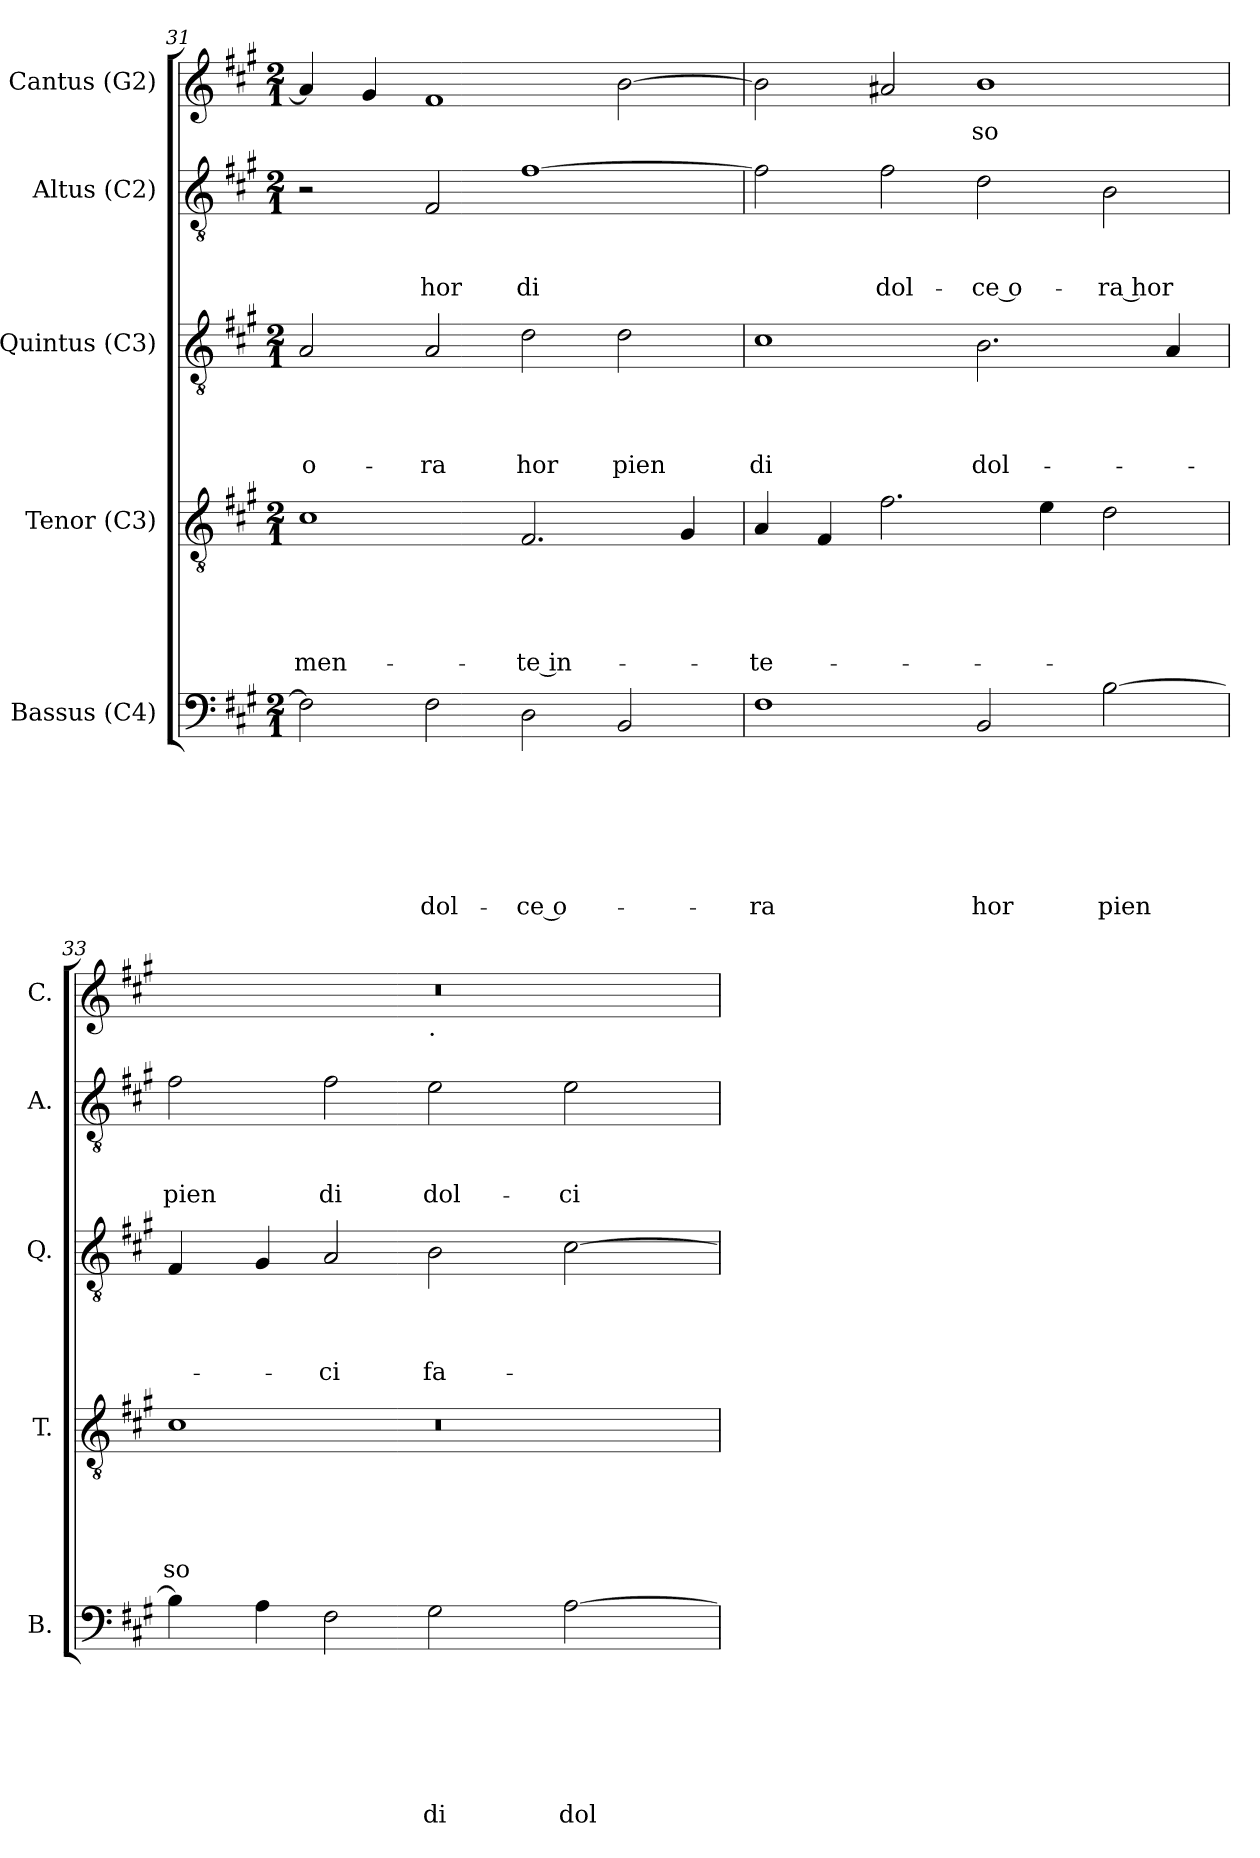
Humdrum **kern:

**kern	**text	**text	**text	**text	**text	**text	**text	**kern	**text	**text	**text	**text	**text	**kern	**text	**text	**text	**text	**kern	**text	**text	**text	**kern	**text
*part5	*part5	*part5	*part5	*part5	*part5	*part5	*part5	*part4	*part4	*part4	*part4	*part4	*part4	*part3	*part3	*part3	*part3	*part3	*part2	*part2	*part2	*part2	*part1	*part1
*staff5	*staff5	*staff5	*staff5	*staff5	*staff5	*staff5	*staff5	*staff4	*staff4	*staff4	*staff4	*staff4	*staff4	*staff3	*staff3	*staff3	*staff3	*staff3	*staff2	*staff2	*staff2	*staff2	*staff1	*staff1
*I"Bassus (C4)	*	*	*	*	*	*	*	*I"Tenor (C3)	*	*	*	*	*	*I"Quintus (C3)	*	*	*	*	*I"Altus (C2)	*	*	*	*I"Cantus (G2)	*
*I'B.	*	*	*	*	*	*	*	*I'T.	*	*	*	*	*	*I'Q.	*	*	*	*	*I'A.	*	*	*	*I'C.	*
*clefF4	*	*	*	*	*	*	*	*clefGv2	*	*	*	*	*	*clefGv2	*	*	*	*	*clefGv2	*	*	*	*clefG2	*
*k[f#c#g#]	*	*	*	*	*	*	*	*k[f#c#g#]	*	*	*	*	*	*k[f#c#g#]	*	*	*	*	*k[f#c#g#]	*	*	*	*k[f#c#g#]	*
*A:	*	*	*	*	*	*	*	*A:	*	*	*	*	*	*A:	*	*	*	*	*A:	*	*	*	*A:	*
*M2/1	*	*	*	*	*	*	*	*M2/1	*	*	*	*	*	*M2/1	*	*	*	*	*M2/1	*	*	*	*M2/1	*
=31	=31	=31	=31	=31	=31	=31	=31	=31	=31	=31	=31	=31	=31	=31	=31	=31	=31	=31	=31	=31	=31	=31	=31	=31
!	!	!	!	!	!	!	!	!	!	!	!	!	!LO:LY:b	!	!	!	!	!LO:LY:b	!	!	!	!	!	!
2F#\]	.	.	.	.	.	.	.	1c#	.	.	.	.	-men-	2A/	.	.	.	o-	2r	.	.	.	4a/]	.
.	.	.	.	.	.	.	.	.	.	.	.	.	.	.	.	.	.	.	.	.	.	.	4g#/	.
!	!	!	!	!	!	!	!LO:LY:b	!	!	!	!	!	!	!	!	!	!	!LO:LY:b	!	!	!	!LO:LY:b	!	!
2F#\	.	.	.	.	.	.	dol-	.	.	.	.	.	.	2A/	.	.	.	-ra	2F#/	.	.	hor	1f#	.
!	!	!	!	!	!	!	!LO:LY:b	!	!	!	!	!	!LO:LY:b	!	!	!	!	!LO:LY:b	!	!	!	!LO:LY:b	!	!
2D\	.	.	.	.	.	.	-ce o-	2.F#/	.	.	.	.	-te in-	2d\	.	.	.	hor	[>1f#	.	.	di	.	.
!	!	!	!	!	!	!	!	!	!	!	!	!	!	!	!	!	!	!LO:LY:b	!	!	!	!	!	!
2BB/	.	.	.	.	.	.	.	.	.	.	.	.	.	2d\	.	.	.	pien	.	.	.	.	[>2b\	.
.	.	.	.	.	.	.	.	4G#/	.	.	.	.	.	.	.	.	.	.	.	.	.	.	.	.
=32	=32	=32	=32	=32	=32	=32	=32	=32	=32	=32	=32	=32	=32	=32	=32	=32	=32	=32	=32	=32	=32	=32	=32	=32
!	!	!	!	!	!	!	!LO:LY:b	!	!	!	!	!	!LO:LY:b	!	!	!	!	!LO:LY:b	!	!	!	!	!	!
1F#	.	.	.	.	.	.	-ra	4A/	.	.	.	.	-te-	1c#	.	.	.	di	2f#\]	.	.	.	2b\]	.
.	.	.	.	.	.	.	.	4F#/	.	.	.	.	.	.	.	.	.	.	.	.	.	.	.	.
!	!	!	!	!	!	!	!	!	!	!	!	!	!	!	!	!	!	!	!	!	!	!LO:LY:b	!	!
.	.	.	.	.	.	.	.	2.f#\	.	.	.	.	.	.	.	.	.	.	2f#\	.	.	dol-	2a#/	.
!	!	!	!	!	!	!	!LO:LY:b	!	!	!	!	!	!	!	!	!	!	!LO:LY:b	!	!	!	!LO:LY:b:rj	!	!LO:LY:b
2BB/	.	.	.	.	.	.	hor	.	.	.	.	.	.	2.B\	.	.	.	dol-	2d\	.	.	-ce o-	1b	-so
.	.	.	.	.	.	.	.	4e\	.	.	.	.	.	.	.	.	.	.	.	.	.	.	.	.
!	!	!	!	!	!	!	!LO:LY:b	!	!	!	!	!	!	!	!	!	!	!	!	!	!	!LO:LY:b:rj	!	!
[<2B\	.	.	.	.	.	.	pien	2d\	.	.	.	.	.	.	.	.	.	.	2B\	.	.	-ra hor	.	.
.	.	.	.	.	.	.	.	.	.	.	.	.	.	4A/	.	.	.	.	.	.	.	.	.	.
!!LO:LB:g=z
=33	=33	=33	=33	=33	=33	=33	=33	=33	=33	=33	=33	=33	=33	=33	=33	=33	=33	=33	=33	=33	=33	=33	=33	=33
*	*	*	*	*	*	*	*	*^	*	*	*	*	*	*	*	*	*	*	*	*	*	*	*	*
*	*	*	*	*	*	*	*	*	*^	*	*	*	*	*	*	*	*	*	*	*	*	*	*	*	*
!	!	!	!	!	!	!	!	!	!	!LO:N:vis=1	!	!	!	!	!LO:LY:b	!	!	!	!	!	!	!	!	!LO:LY:b	!	!
*	*	*	*	*	*	*	*	*	*	*	*	*	*	*	*	*	*	*	*	*	*	*	*	*	*^	*
4B\]	.	.	.	.	.	.	.	8.ryy	1c#	0r	.	.	.	.	-so	4F#/	.	.	.	.	2f#\	.	.	pien	0r	1ryy	.
.	.	.	.	.	.	.	.	1ryy	.	.	.	.	.	.	.	.	.	.	.	.	.	.	.	.	.	.	.
4A\	.	.	.	.	.	.	.	.	.	.	.	.	.	.	.	4G#/	.	.	.	.	.	.	.	.	.	.	.
!	!	!	!	!	!	!	!	!	!	!	!	!	!	!	!	!	!	!	!	!LO:LY:b	!	!	!	!LO:LY:b	!	!	!
2F#\	.	.	.	.	.	.	.	.	.	.	.	.	.	.	.	2A/	.	.	.	-ci	2f#\	.	.	di	.	.	.
!	!	!	!	!	!	!	!	!	!	!	!	!	!	!	!	!	!	!	!	!	!	!	!	!	!	!LO:TX:b:t=.	!
!	!	!	!	!	!	!	!LO:LY:b	!	!	!	!	!	!	!	!	!	!	!	!	!LO:LY:b	!	!	!	!LO:LY:b	!	!	!
2G#\	.	.	.	.	.	.	di	.	1ryy	.	.	.	.	.	.	2B\	.	.	.	fa-	2e\	.	.	dol-	.	1ryy	.
.	.	.	.	.	.	.	.	2ryy	.	.	.	.	.	.	.	.	.	.	.	.	.	.	.	.	.	.	.
!	!	!	!	!	!	!	!LO:LY:b	!	!	!	!	!	!	!	!	!	!	!	!	!	!	!	!	!LO:LY:b	!	!	!
[>2A\	.	.	.	.	.	.	dol-	.	.	.	.	.	.	.	.	[>2c#\	.	.	.	.	2e\	.	.	-ci	.	.	.
.	.	.	.	.	.	.	.	4ryy	.	.	.	.	.	.	.	.	.	.	.	.	.	.	.	.	.	.	.
.	.	.	.	.	.	.	.	16ryy	.	.	.	.	.	.	.	.	.	.	.	.	.	.	.	.	.	.	.
*	*	*	*	*	*	*	*	*v	*v	*v	*	*	*	*	*	*	*	*	*	*	*	*	*	*	*v	*v	*
=	=	=	=	=	=	=	=	=	=	=	=	=	=	=	=	=	=	=	=	=	=	=	=	=
*-	*-	*-	*-	*-	*-	*-	*-	*-	*-	*-	*-	*-	*-	*-	*-	*-	*-	*-	*-	*-	*-	*-	*-	*-
